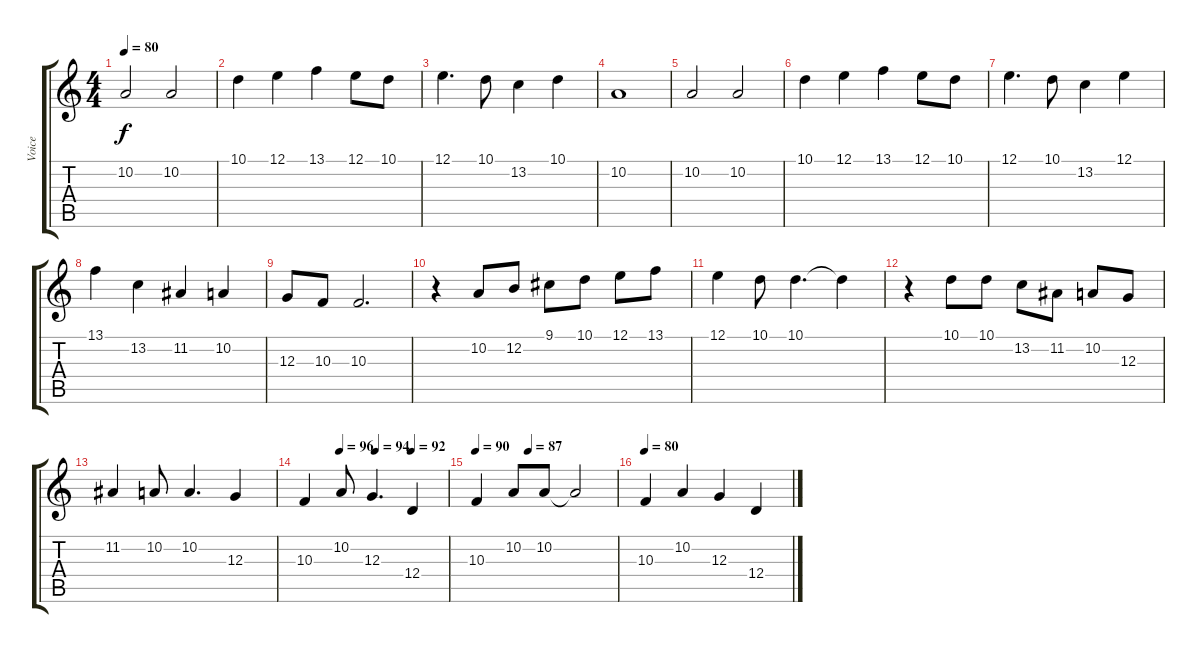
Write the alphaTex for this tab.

\track ("Voice" "Voice") {instrument panflute}
\staff {score tabs}
\tuning (E4 B3 G3 D3 A2 E2) {hide}
\ts (4 4)
\tempo 80
\clef g2
\ks c
10.2.2{dy f} 10.2.2 |
10.1.4 12.1.4 13.1.4 12.1.8 10.1.8 |
12.1.4{d} 10.1.8 13.2.4 10.1.4 |
10.2.1 |
10.2.2 10.2.2 |
10.1.4 12.1.4 13.1.4 12.1.8 10.1.8 |
12.1.4{d} 10.1.8 13.2.4 12.1.4 |
13.1.4 13.2.4 11.2.4 10.2.4 |
12.3.8 10.3.8 10.3.2{d} |
r.4 10.2.8 12.2.8 9.1.8 10.1.8 12.1.8 13.1.8 |
12.1.4 10.1.8 10.1.4{d} 10.1{t}.4 |
r.4 10.1.8 10.1.8 13.2.8 11.2.8 10.2.8 12.3.8 |
11.2.4 10.2.8 10.2.4{d} 12.3.4 |
\tempo (96 0.25)
\tempo (94 0.5)
\tempo (92 0.75)
10.3.4 10.2.8 12.3.4{d} 12.4.4 |
\tempo 90
\tempo (87 0.375)
10.3.4 10.2.8 10.2.8 10.2{t}.2 |
\tempo 80
10.3.4 10.2.4 12.3.4 12.4.4
